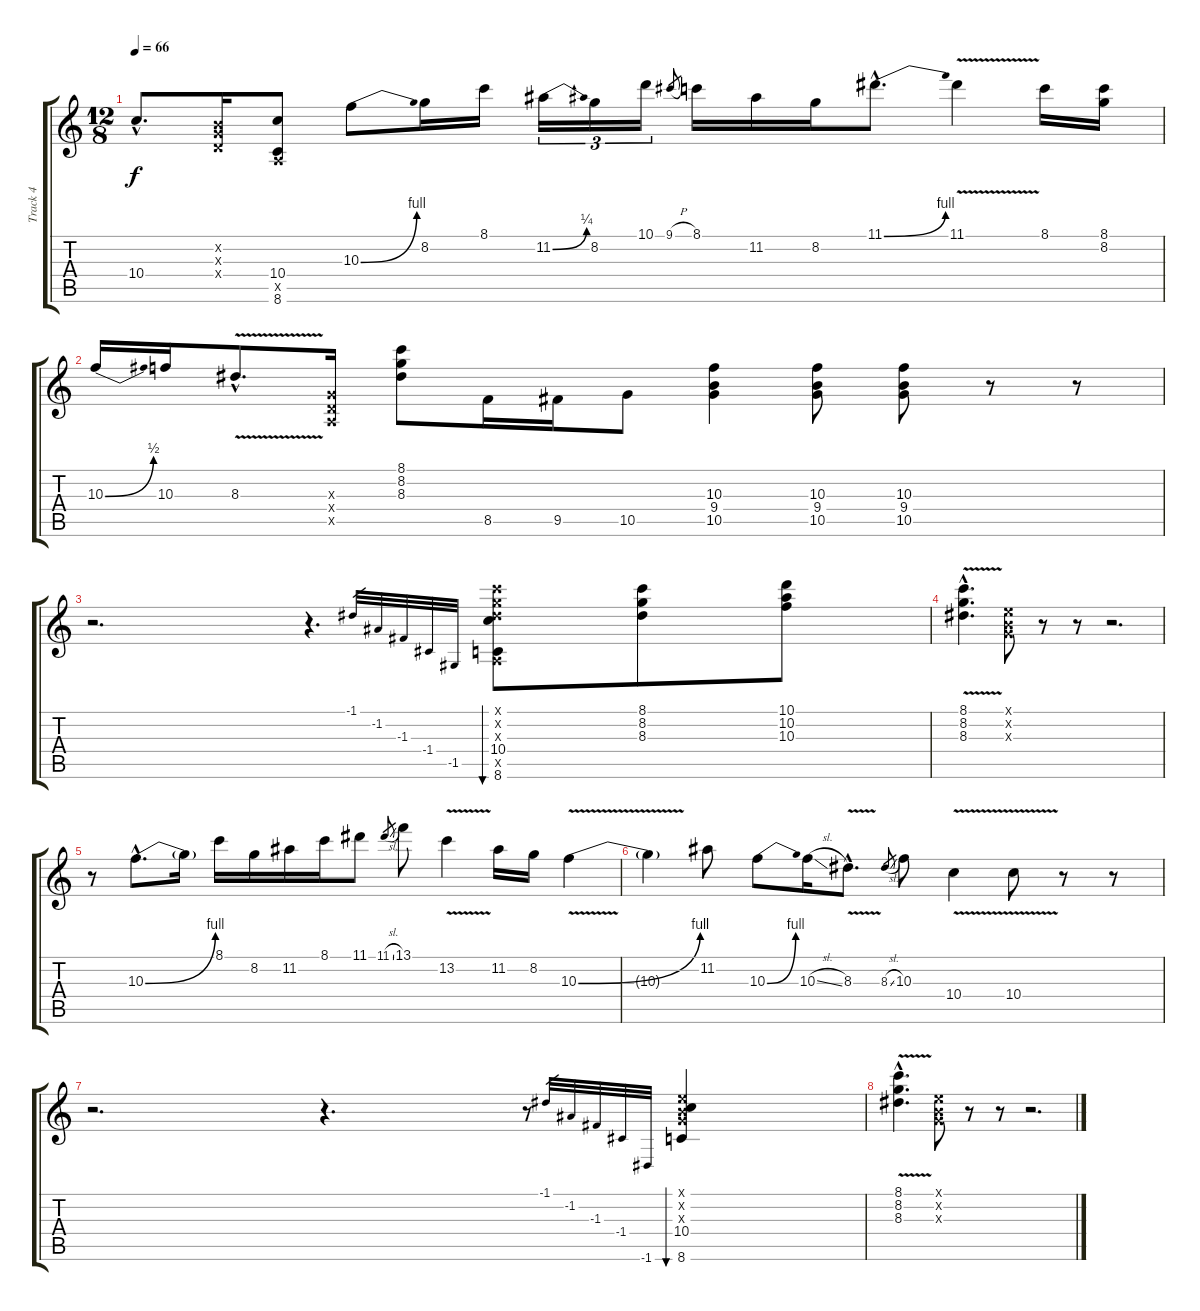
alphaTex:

\track ("Track 4" "Track 4") {instrument overdrivenguitar}
\staff {score tabs}
\tuning (E4 B3 G3 D3 A2 E2) {hide}
\ts (12 8)
\tempo 66
\clef g2
\ks c
10.4{hac}.8{d dy f} (0.2{x} 0.3{x} 0.4{x}).16 (10.4 0.5{x} 8.6).8 10.3{be (bend 0 0 60 4)}.8 8.2.16 8.1.16 11.2{be (bend 0 0 60 1)}.16{tu (3 2)} 8.2.16{tu (3 2)} 10.1.16{tu (3 2)} 9.1{h}.8{gr} 8.1.16 11.2.16 8.2.16 11.1{be (bend 0 0 60 4) hac}.8{d} 11.1{v}.4 8.1.16 (8.1 8.2).16 |
10.3{be (bend 0 0 60 2)}.16 10.3.16 8.3{v hac}.8{d} (0.3{x} 0.4{x} 0.5{x}).16 (8.1 8.2 8.3).8 8.5.16 9.5.16 10.5.8 (10.3 9.4 10.5).4 (10.3 9.4 10.5).8 (10.3 9.4 10.5).8 r.8 r.8 |
r.2{d} r.4{d} -1.1.32{gr} -1.2.32{gr} -1.3.32{gr} -1.4.32{gr} -1.5.32{gr} (8.1{x} 8.2{x} 8.3{x} 10.4 0.5{x} 8.6).8{bu 120} (8.1 8.2 8.3).8 (10.1 10.2 10.3).8 |
(8.1{hac} 8.2{hac} 8.3{v hac}).4{d} (0.1{x} 0.2{x} 0.3{x}).8 r.8 r.8 r.2{d} |
r.8 10.3{be (bend 0 0 60 4) hac}.8{d} 10.3{t}.16 8.1.16 8.2.16 11.2.16 8.1.16 11.1.8 11.1{sl}.8{gr} 13.1.8 13.2{v}.4 11.2.16 8.2.16 10.3{be (bend 0 0 60 4) v}.4 |
10.3{t}.4 11.2.8 10.3{be (bend 0 0 60 4)}.8 10.3{sl}.16 8.3{v hac}.8{d} 8.3{sl}.8{gr} 10.3.8 10.4{v}.4 10.4{v}.8 r.8 r.8 |
r.2{d} r.4{d} r.8 -1.1.32{gr} -1.2.32{gr} -1.3.32{gr} -1.4.32{gr} -1.6.32{gr} (0.1{x} 0.2{x} 0.3{x} 10.4 8.6).4{bu 120} |
(8.1{v hac} 8.2{hac} 8.3{hac}).4{d} (0.1{x} 0.2{x} 0.3{x}).8 r.8 r.8 r.2{d}
